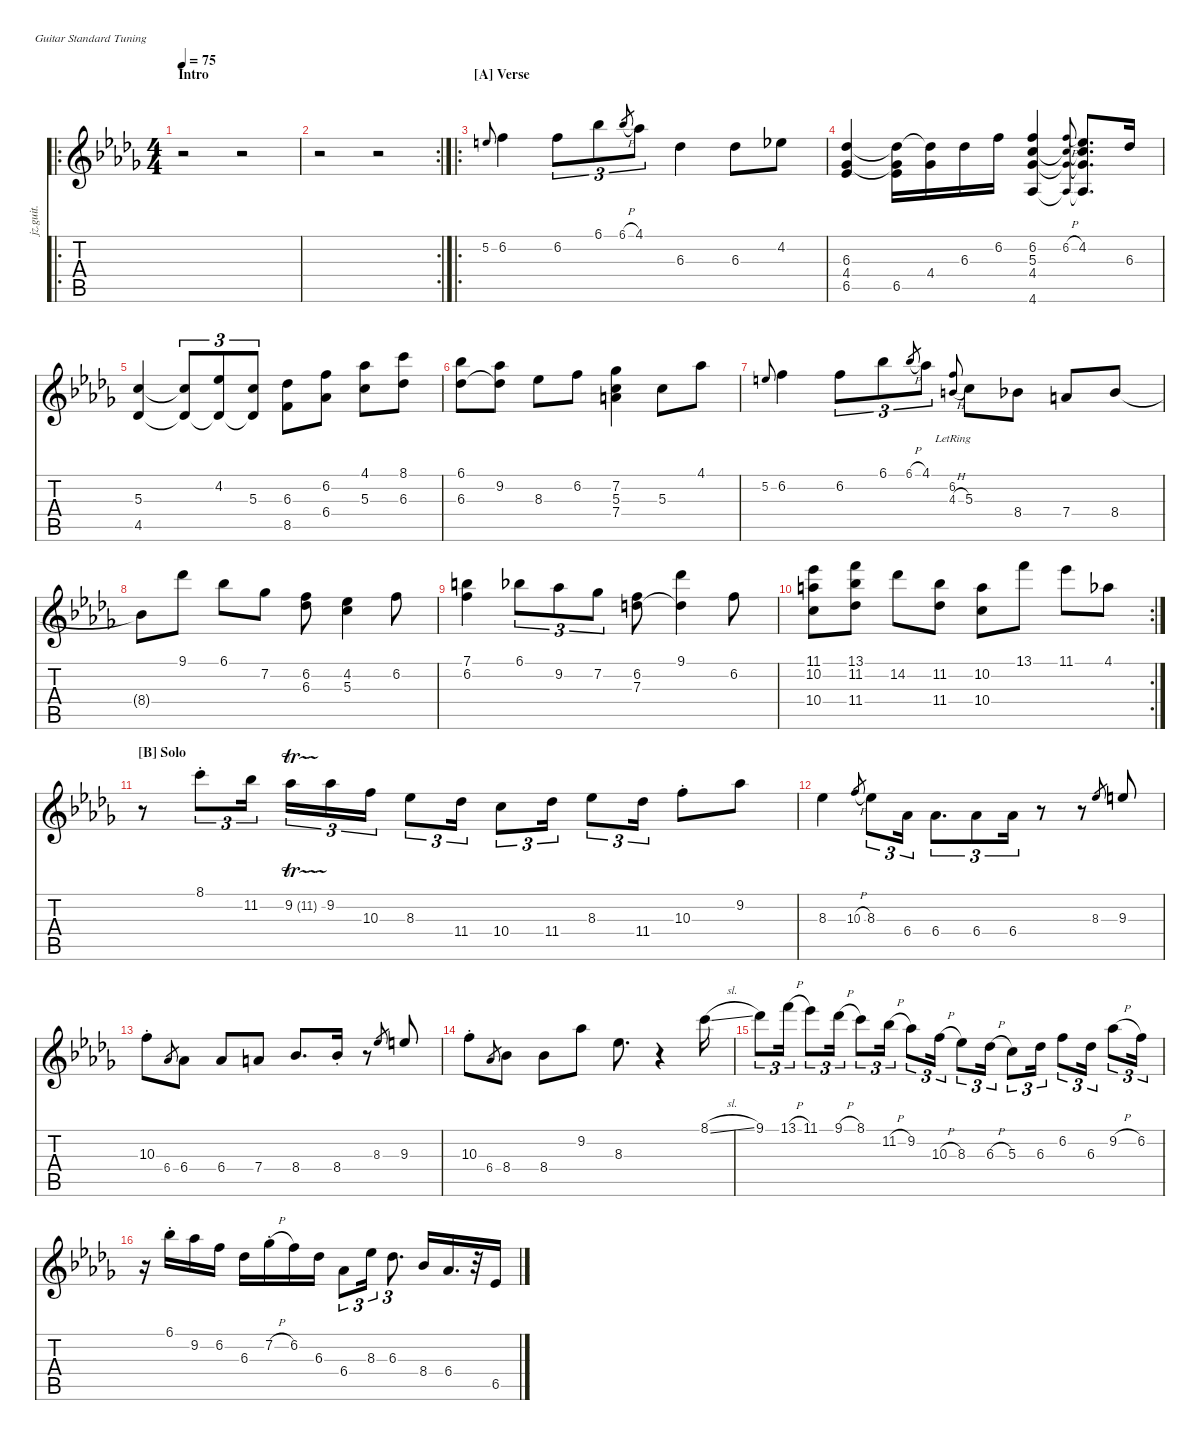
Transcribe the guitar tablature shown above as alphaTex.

\defaultSystemsLayout 4
\hideDynamics
\bracketExtendMode nobrackets
\otherSystemsTrackNameOrientation horizontal
\track ("Jazz Guitar" "jz.guit.") {instrument electricguitarjazz}
\staff {score tabs}
\tuning (E4 B3 G3 D3 A2 E2)
\ro
\ts (4 4)
\section ("" "Intro")
\tempo 75
\clef g2
\ks db
r.2{dy mf instrument electricguitarjazz beam Down} r.2{beam Down} |
\rc 2
r.2{beam Down} r.2{beam Down} |
\ro
\section ("A" "Verse")
5.2{acc forcenatural}.8{gr onbeat beam Up} 6.2{acc forcenatural}.4{beam Down} 6.2{acc forcenatural}.8{tu (3 2) beam Down} 6.1{acc b}.8{tu (3 2) beam Down} 6.1{h acc b}.8{tu (3 2) gr beam Up} 4.1{acc b}.8{tu (3 2) beam Down} 6.3{acc b}.4{beam Down} 6.3{acc b}.8{dy mp beam Down} 4.2{acc b}.8{beam Down} |
(4.4{acc b} 6.3{acc b} 6.5{acc b}).4{dy p beam Up} (6.5{acc b} 6.3{t acc b} 4.4{t acc b}).16{dy mf beam Down} (4.4{acc b} 6.3{t acc b}).16{beam Down} 6.3{acc b}.16{beam Down} 6.2{acc forcenatural}.16{beam Down} (6.2{acc forcenatural} 5.3{acc forcenatural} 4.4{acc b} 4.6{acc b}).4{dy mp beam Up} (6.2{h acc forcenatural} 5.3{t acc forcenatural} 4.4{t acc b} 4.6{t acc b}).8{gr onbeat dy f beam Up} (4.2{acc b} 5.3{t acc forcenatural} 4.4{t acc b} 4.6{t acc b}).8{d beam Up} 6.3{acc b}.16{beam Up} |
(5.3{acc forcenatural} 4.5{acc b}).4{dy mp beam Up} (5.3{t acc forcenatural} 4.5{t acc b}).8{tu (3 2) beam Up} (4.2{acc b} 4.5{t acc b}).8{tu (3 2) beam Up} (5.3{acc forcenatural} 4.5{t acc b}).8{tu (3 2) beam Up} (6.3{acc b} 8.5{acc forcenatural}).8{beam Down} (6.2{acc forcenatural} 6.4{acc b}).8{beam Down} (4.1{acc b} 5.3{acc forcenatural}).8{beam Down} (8.1{acc forcenatural} 6.3{acc b}).8{beam Down} |
(6.1{acc b} 6.3{acc b}).8{beam Down} (9.2{acc b} 6.3{t acc b}).8{beam Down} 8.3{acc b}.8{beam Down} 6.2{acc forcenatural}.8{beam Down} (7.4{acc forcenatural} 5.3{acc forcenatural} 7.2{acc b}).4{beam Down} 5.3{acc forcenatural}.8{beam Down} 4.1{acc b}.8{beam Down} |
5.2{acc forcenatural}.8{gr onbeat beam Up} 6.2{acc forcenatural}.4{beam Down} 6.2{acc forcenatural}.8{tu (3 2) beam Down} 6.1{acc b}.8{tu (3 2) beam Down} 6.1{h acc b}.8{tu (3 2) gr beam Up} 4.1{acc b}.8{tu (3 2) beam Down} (4.3{h acc forcenatural} 6.2{lr acc forcenatural}).8{gr onbeat beam Up} 5.3{acc forcenatural}.8{beam Down} 8.4{acc b}.8{beam Down} 7.4{acc forcenatural}.8{beam Up} 8.4{acc b}.8{beam Up} |
8.4{t acc b}.8{dy mf beam Down} 9.1{acc b}.8{dy mp beam Down} 6.1{acc b}.8{beam Down} 7.2{acc b}.8{beam Down} (6.2{acc forcenatural} 6.3{acc b}).8{beam Down} (4.2{acc b} 5.3{acc forcenatural}).4{beam Down} 6.2{acc forcenatural}.8{beam Down} |
(7.1{acc forcenatural} 6.2{acc forcenatural}).4{beam Down} 6.1{acc b}.8{tu (3 2) beam Down} 9.2{acc b}.8{tu (3 2) beam Down} 7.2{acc b}.8{tu (3 2) beam Down} (6.2{acc forcenatural} 7.3{acc forcenatural}).8{beam Down} (9.1{acc b} 7.3{t acc forcenatural}).4{beam Down} 6.2{acc forcenatural}.8{beam Down} |
\rc 2
(11.1{acc b} 10.4{acc forcenatural} 10.2{acc forcenatural}).8{beam Down} (13.1{acc forcenatural} 11.4{acc b} 11.2{acc b}).8{beam Down} 14.2{acc b}.8{beam Down} (11.2{acc b} 11.4{acc b}).8{beam Down} (10.4{acc forcenatural} 10.2{acc forcenatural}).8{beam Down} 13.1{acc forcenatural}.8{beam Down} 11.1{acc b}.8{beam Down} 4.1{acc b}.8{beam Down} |
\section ("B" "Solo")
r.8{beam Down} 8.1{st acc forcenatural}.8{tu (3 2) dy mf beam Down} 11.2{acc b}.16{tu (3 2) dy mp beam Down} 9.2{tr (11 16) acc b}.16{tu (3 2) dy mf beam Down} 9.2{acc b}.16{tu (3 2) beam Down} 10.3{acc forcenatural}.16{tu (3 2) beam Down} 8.3{acc b}.8{tu (3 2) beam Down} 11.4{acc b}.16{tu (3 2) beam Down} 10.4{acc forcenatural}.8{tu (3 2) beam Down} 11.4{acc b}.16{tu (3 2) beam Down} 8.3{acc b}.8{tu (3 2) beam Down} 11.4{acc b}.16{tu (3 2) beam Down} 10.3{st acc forcenatural}.8{beam Down} 9.2{acc b}.8{beam Down} |
8.3{acc b}.4{beam Down} 10.3{h acc forcenatural}.8{gr beam Up} 8.3{acc b}.8{tu (3 2) beam Down} 6.4{acc b}.16{tu (3 2) beam Down} 6.4{acc b}.8{d tu (3 2) beam Down} 6.4{acc b}.8{tu (3 2) beam Up} 6.4{acc b}.16{tu (3 2) beam Up} r.8{beam Up} r.8{beam Up} 8.3{acc b}.8{gr beam Up} 9.3{acc forcenatural}.8{beam Down} |
10.3{st acc forcenatural}.8{beam Down} 6.4{acc b}.8{gr beam Up} 6.4{acc b}.8{beam Down} 6.4{acc b}.8{beam Up} 7.4{acc forcenatural}.8{beam Up} 8.4{acc b}.8{d beam Up} 8.4{st acc b}.16{beam Up} r.8{beam Up} 8.3{acc b}.8{gr beam Up} 9.3{acc forcenatural}.8{beam Down} |
10.3{st acc forcenatural}.8{beam Down} 6.4{acc b}.8{gr beam Up} 8.4{acc b}.8{beam Down} 8.4{acc b}.8{beam Down} 9.2{acc b}.8{beam Down} 8.3{acc b}.8{d beam Down} r.4{beam Down} 8.1{sl acc forcenatural}.16{beam Down} |
9.1{acc b}.8{tu (3 2) beam Down} 13.1{h acc forcenatural}.16{tu (3 2) beam Down} 11.1{acc b}.8{tu (3 2) beam Down} 9.1{h acc b}.16{tu (3 2) beam Down} 8.1{acc forcenatural}.8{tu (3 2) beam Down} 11.2{h acc b}.16{tu (3 2) beam Down} 9.2{acc b}.8{tu (3 2) beam Down} 10.3{h acc forcenatural}.16{tu (3 2) beam Down} 8.3{acc b}.8{tu (3 2) beam Down} 6.3{h acc b}.16{tu (3 2) beam Down} 5.3{acc forcenatural}.8{tu (3 2) beam Down} 6.3{acc b}.16{tu (3 2) beam Down} 6.2{acc forcenatural}.8{tu (3 2) beam Down} 6.3{acc b}.16{tu (3 2) beam Down} 9.2{h acc b}.8{tu (3 2) beam Down} 6.2{acc forcenatural}.16{tu (3 2) beam Down} |
r.16{beam Down} 6.1{st acc b}.16{beam Down} 9.2{acc b}.16{beam Down} 6.2{acc forcenatural}.16{beam Down} 6.3{acc b}.16{beam Down} 7.2{h st acc b}.16{beam Down} 6.2{acc forcenatural}.16{beam Down} 6.3{acc b}.16{beam Down} 6.4{acc b}.8{tu (3 2) beam Down} 8.3{acc b}.16{tu (3 2) beam Down} 6.3{acc b}.8{d tu (3 2) beam Down} 8.4{acc b}.16{beam Up} 6.4{acc b}.16{d beam Up} r.32{beam Up} 6.5{acc b}.16{beam Up}
